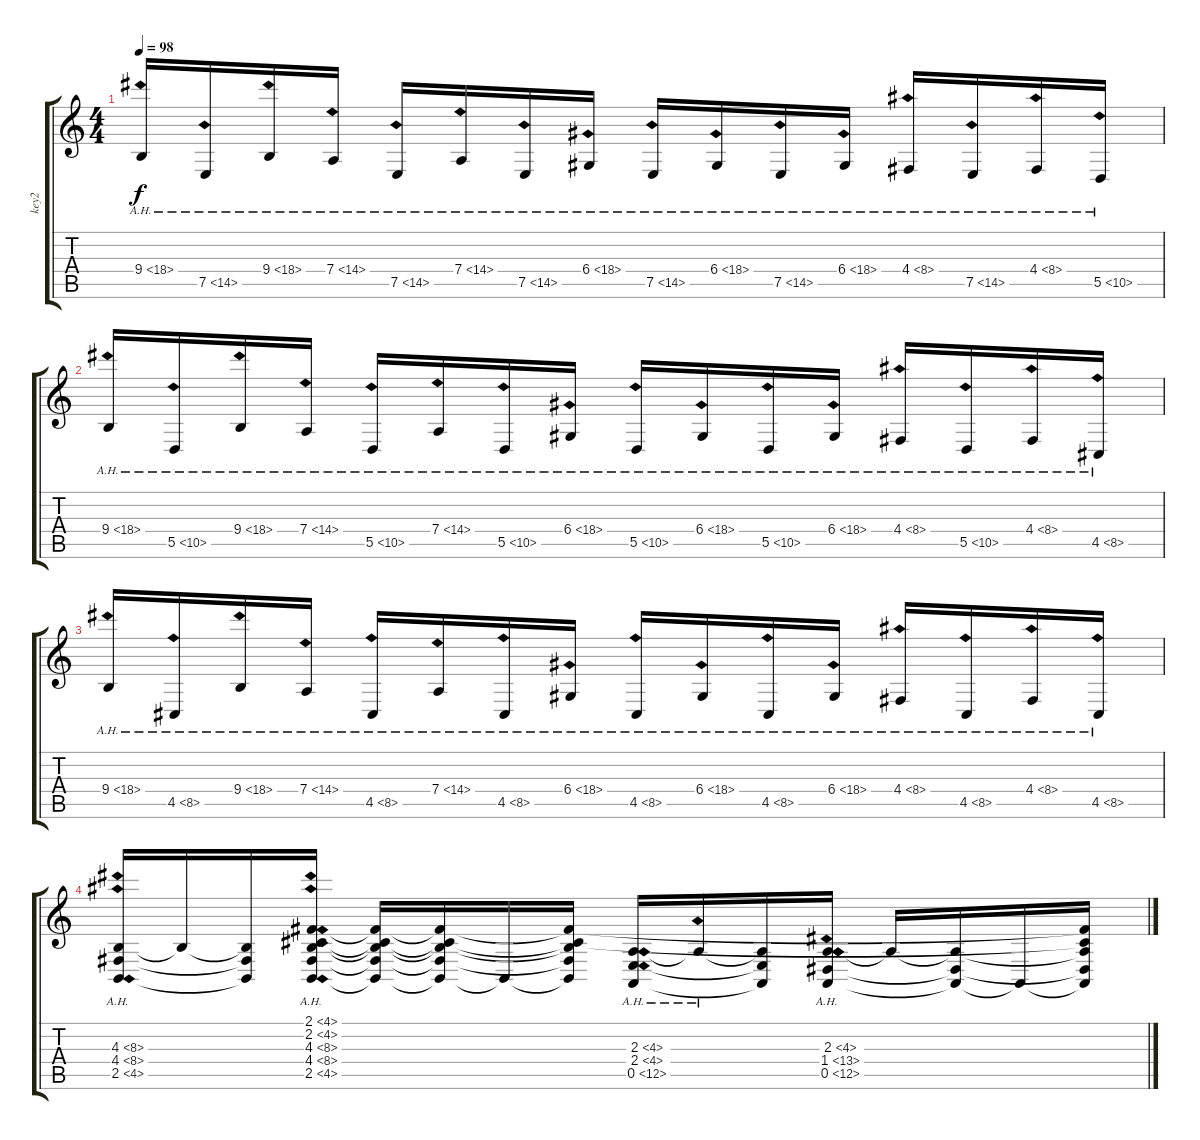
\track ("key2" "key2") {instrument stringensemble1}
\staff {score tabs}
\tuning (E4 B3 G3 D3 A2 E2) {hide}
\ts (4 4)
\tempo 98
\clef g2
\ks c
9.4{ah 9}.16{dy f instrument fx1rain} 7.5{ah 7}.16 9.4{ah 9}.16 7.4{ah 7}.16 7.5{ah 7}.16 7.4{ah 7}.16 7.5{ah 7}.16 6.4{ah 12}.16 7.5{ah 7}.16 6.4{ah 12}.16 7.5{ah 7}.16 6.4{ah 12}.16 4.4{ah 4}.16 7.5{ah 7}.16 4.4{ah 4}.16 5.5{ah 5}.16 |
9.4{ah 9}.16 5.5{ah 5}.16 9.4{ah 9}.16 7.4{ah 7}.16 5.5{ah 5}.16 7.4{ah 7}.16 5.5{ah 5}.16 6.4{ah 12}.16 5.5{ah 5}.16 6.4{ah 12}.16 5.5{ah 5}.16 6.4{ah 12}.16 4.4{ah 4}.16 5.5{ah 5}.16 4.4{ah 4}.16 4.5{ah 4}.16 |
9.4{ah 9}.16 4.5{ah 4}.16 9.4{ah 9}.16 7.4{ah 7}.16 4.5{ah 4}.16 7.4{ah 7}.16 4.5{ah 4}.16 6.4{ah 12}.16 4.5{ah 4}.16 6.4{ah 12}.16 4.5{ah 4}.16 6.4{ah 12}.16 4.4{ah 4}.16 4.5{ah 4}.16 4.4{ah 4}.16 4.5{ah 4}.16 |
(4.3{ah 4} 4.4{ah 4} 2.5{ah 2}).16{instrument stringensemble1} 4.3{t}.16 (4.3{t} 4.4{t} 2.5{t}).16 (2.1{ah 2} 2.2{ah 2} 4.3{ah 4} 4.4{ah 4} 2.5{ah 2}).16 (2.1{t} 2.2{t} 4.3{t} 4.4{t} 2.5{t}).16 (2.1{t} 2.2{t} 4.3{t} 4.4{t} 2.5{t}).16 2.5{t}.16 (2.1{t} 2.2{t} 4.3{t} 4.4{t} 2.5{t}).16 (2.3{ah 2} 2.4{ah 2} 0.5{ah 12}).16 2.3{ah 12 t}.16 (2.3{t} 2.4{t} 0.5{t}).16 (2.3{ah 2} 1.4{ah 12} 0.5{ah 12}).16 2.3{t}.16 (2.3{t} 1.4{t} 0.5{t}).16 0.5{t}.16 (2.1{t} 2.2{t} 2.3{t} 1.4{t} 0.5{t}).16
